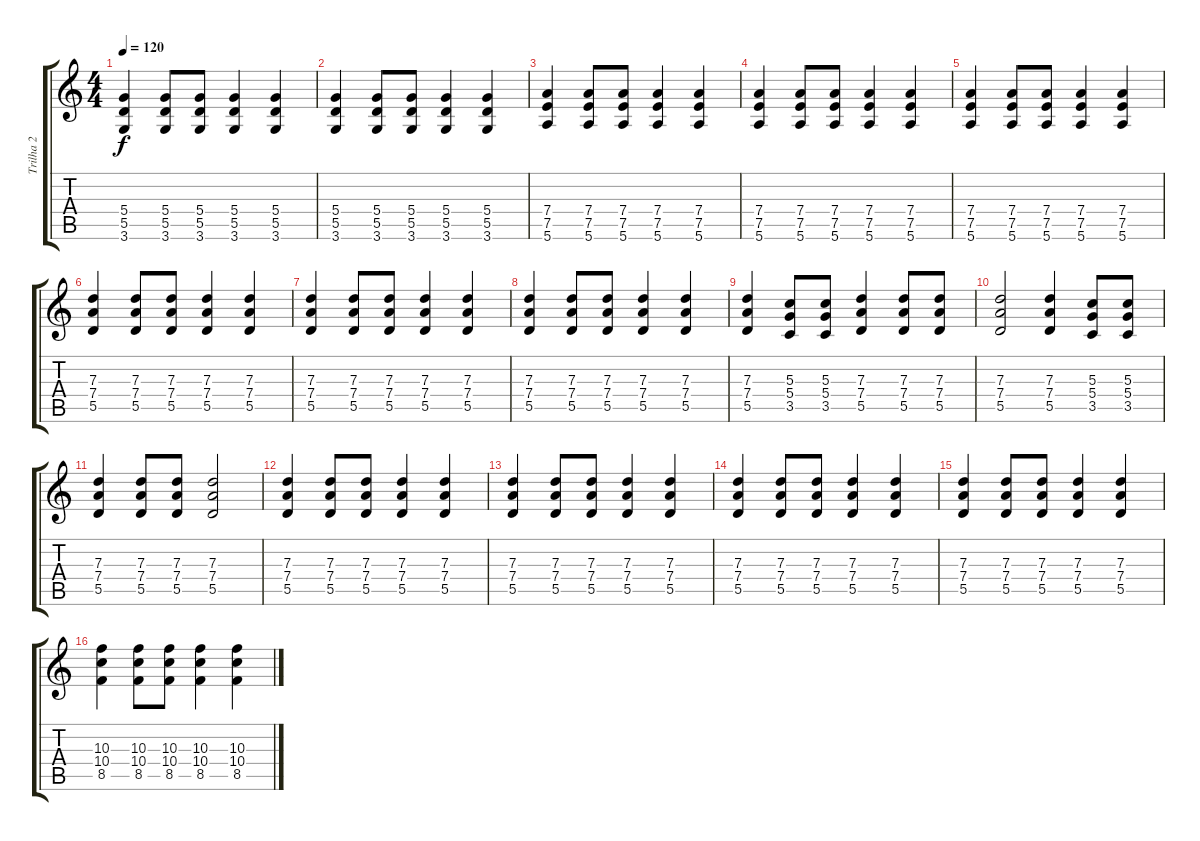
\track ("Trilha 2" "Trilha 2") {instrument distortionguitar}
\staff {score tabs}
\tuning (E4 B3 G3 D3 A2 E2) {hide}
\ts (4 4)
\tempo 120
\clef g2
\ks c
(5.4 5.5 3.6).4{dy f} (5.4 5.5 3.6).8 (5.4 5.5 3.6).8 (5.4 5.5 3.6).4 (5.4 5.5 3.6).4 |
(5.4 5.5 3.6).4 (5.4 5.5 3.6).8 (5.4 5.5 3.6).8 (5.4 5.5 3.6).4 (5.4 5.5 3.6).4 |
(7.4 7.5 5.6).4 (7.4 7.5 5.6).8 (7.4 7.5 5.6).8 (7.4 7.5 5.6).4 (7.4 7.5 5.6).4 |
(7.4 7.5 5.6).4 (7.4 7.5 5.6).8 (7.4 7.5 5.6).8 (7.4 7.5 5.6).4 (7.4 7.5 5.6).4 |
(7.4 7.5 5.6).4 (7.4 7.5 5.6).8 (7.4 7.5 5.6).8 (7.4 7.5 5.6).4 (7.4 7.5 5.6).4 |
(7.3 7.4 5.5).4 (7.3 7.4 5.5).8 (7.3 7.4 5.5).8 (7.3 7.4 5.5).4 (7.3 7.4 5.5).4 |
(7.3 7.4 5.5).4 (7.3 7.4 5.5).8 (7.3 7.4 5.5).8 (7.3 7.4 5.5).4 (7.3 7.4 5.5).4 |
(7.3 7.4 5.5).4 (7.3 7.4 5.5).8 (7.3 7.4 5.5).8 (7.3 7.4 5.5).4 (7.3 7.4 5.5).4 |
(7.3 7.4 5.5).4 (5.3 5.4 3.5).8 (5.3 5.4 3.5).8 (7.3 7.4 5.5).4 (7.3 7.4 5.5).8 (7.3 7.4 5.5).8 |
(7.3 7.4 5.5).2 (7.3 7.4 5.5).4 (5.3 5.4 3.5).8 (5.3 5.4 3.5).8 |
(7.3 7.4 5.5).4 (7.3 7.4 5.5).8 (7.3 7.4 5.5).8 (7.3 7.4 5.5).2 |
(7.3 7.4 5.5).4 (7.3 7.4 5.5).8 (7.3 7.4 5.5).8 (7.3 7.4 5.5).4 (7.3 7.4 5.5).4 |
(7.3 7.4 5.5).4 (7.3 7.4 5.5).8 (7.3 7.4 5.5).8 (7.3 7.4 5.5).4 (7.3 7.4 5.5).4 |
(7.3 7.4 5.5).4 (7.3 7.4 5.5).8 (7.3 7.4 5.5).8 (7.3 7.4 5.5).4 (7.3 7.4 5.5).4 |
(7.3 7.4 5.5).4 (7.3 7.4 5.5).8 (7.3 7.4 5.5).8 (7.3 7.4 5.5).4 (7.3 7.4 5.5).4 |
(10.3 10.4 8.5).4 (10.3 10.4 8.5).8 (10.3 10.4 8.5).8 (10.3 10.4 8.5).4 (10.3 10.4 8.5).4
